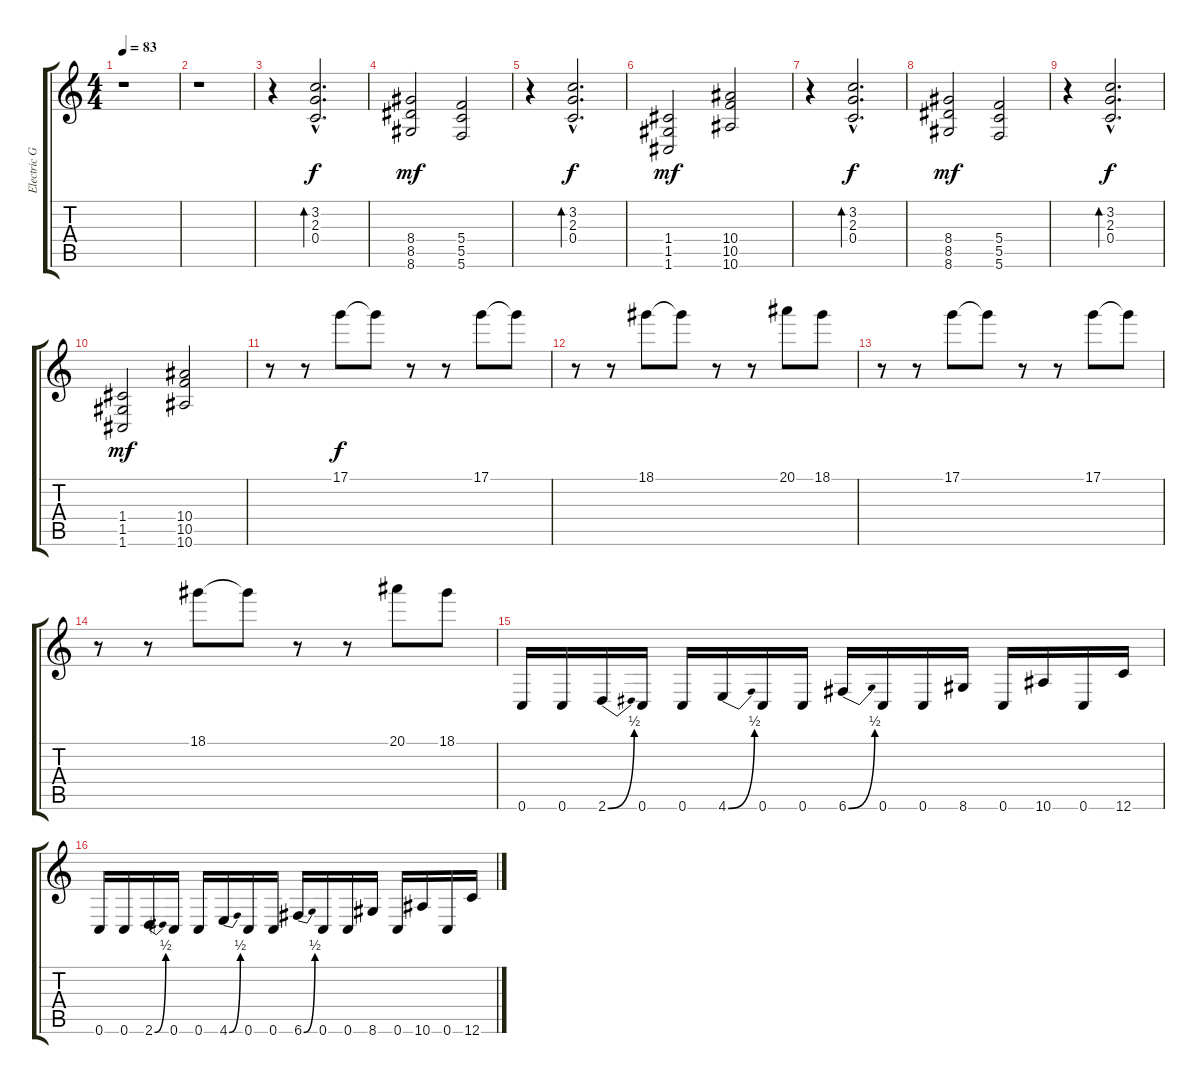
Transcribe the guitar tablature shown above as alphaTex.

\track ("Electric Guitar 2" "Electric G") {instrument distortionguitar}
\staff {score tabs}
\tuning (D4 A3 F3 C3 G2 C2) {hide}
\ts (4 4)
\tempo 83
\clef g2
\ks c
r.1{dy f} |
r.1 |
r.4 (3.2{hac} 2.3{hac} 0.4{hac}).2{d bd 120} |
(8.4 8.5 8.6).2{dy mf} (5.4 5.5 5.6).2 |
r.4 (3.2{hac} 2.3{hac} 0.4{hac}).2{d bd 120 dy f} |
(1.4 1.5 1.6).2{dy mf} (10.4 10.5 10.6).2 |
r.4 (3.2{hac} 2.3{hac} 0.4{hac}).2{d bd 120 dy f} |
(8.4 8.5 8.6).2{dy mf} (5.4 5.5 5.6).2 |
r.4 (3.2{hac} 2.3{hac} 0.4{hac}).2{d bd 120 dy f} |
(1.4 1.5 1.6).2{dy mf} (10.4 10.5 10.6).2 |
r.8{volume 13} r.8 17.1.8{dy f} 17.1{t}.8 r.8 r.8 17.1.8 17.1{t}.8 |
r.8 r.8 18.1.8 18.1{t}.8 r.8 r.8 20.1.8 18.1.8 |
r.8 r.8 17.1.8 17.1{t}.8 r.8 r.8 17.1.8 17.1{t}.8 |
r.8 r.8 18.1.8 18.1{t}.8 r.8 r.8 20.1.8 18.1.8 |
0.6.16 0.6.16 2.6{be (bend 0 0 60 2)}.16 0.6.16 0.6.16 4.6{be (bend 0 0 60 2)}.16 0.6.16 0.6.16 6.6{be (bend 0 0 60 2)}.16 0.6.16 0.6.16 8.6.16 0.6.16 10.6.16 0.6.16 12.6.16 |
0.6.16 0.6.16 2.6{be (bend 0 0 60 2)}.16 0.6.16 0.6.16 4.6{be (bend 0 0 60 2)}.16 0.6.16 0.6.16 6.6{be (bend 0 0 60 2)}.16 0.6.16 0.6.16 8.6.16 0.6.16 10.6.16 0.6.16 12.6.16
